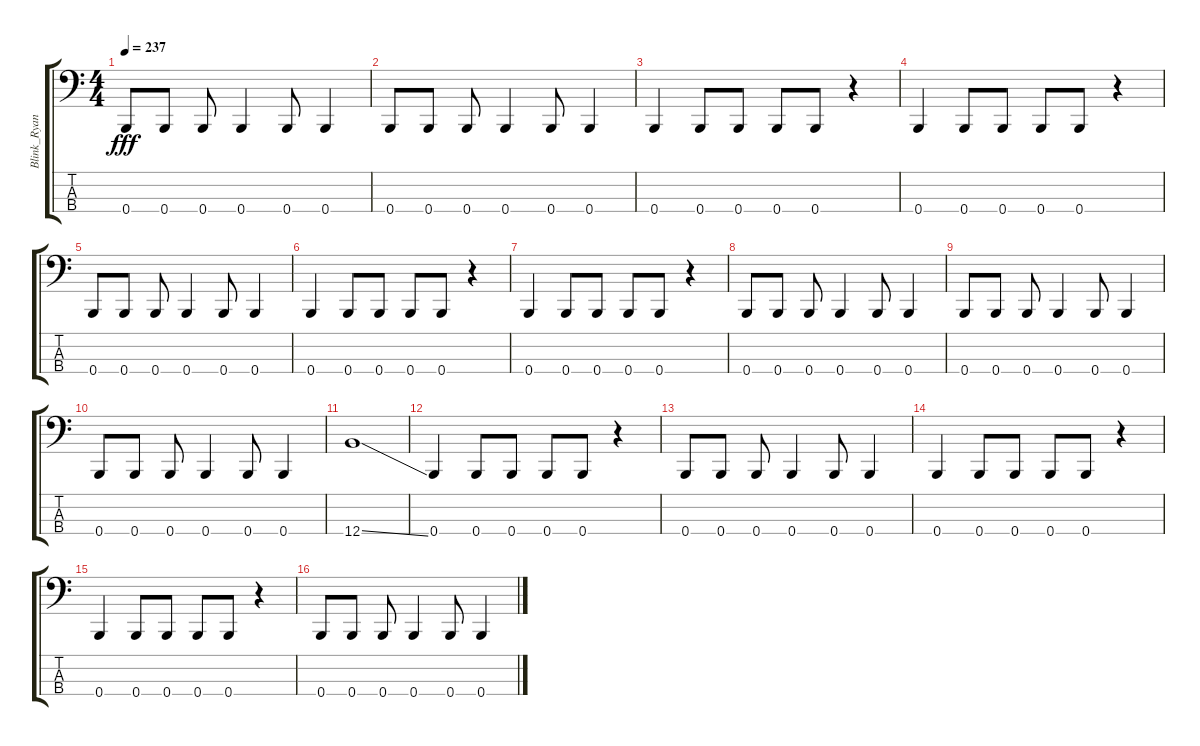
\track ("Blink_Ryan" "Blink_Ryan") {instrument electricbasspick}
\staff {score tabs}
\tuning (E2 B1 Gb1 B0) {hide}
\ts (4 4)
\tempo 237
\clef f4
\ks c
0.4.8{dy fff} 0.4.8 0.4.8 0.4.4 0.4.8 0.4.4 |
0.4.8 0.4.8 0.4.8 0.4.4 0.4.8 0.4.4 |
0.4.4 0.4.8 0.4.8 0.4.8 0.4.8 r.4 |
0.4.4 0.4.8 0.4.8 0.4.8 0.4.8 r.4 |
0.4.8 0.4.8 0.4.8 0.4.4 0.4.8 0.4.4 |
0.4.4 0.4.8 0.4.8 0.4.8 0.4.8 r.4 |
0.4.4 0.4.8 0.4.8 0.4.8 0.4.8 r.4 |
0.4.8 0.4.8 0.4.8 0.4.4 0.4.8 0.4.4 |
0.4.8 0.4.8 0.4.8 0.4.4 0.4.8 0.4.4 |
0.4.8 0.4.8 0.4.8 0.4.4 0.4.8 0.4.4 |
12.4{ss}.1 |
0.4.4 0.4.8 0.4.8 0.4.8 0.4.8 r.4 |
0.4.8 0.4.8 0.4.8 0.4.4 0.4.8 0.4.4 |
0.4.4 0.4.8 0.4.8 0.4.8 0.4.8 r.4 |
0.4.4 0.4.8 0.4.8 0.4.8 0.4.8 r.4 |
0.4.8 0.4.8 0.4.8 0.4.4 0.4.8 0.4.4
